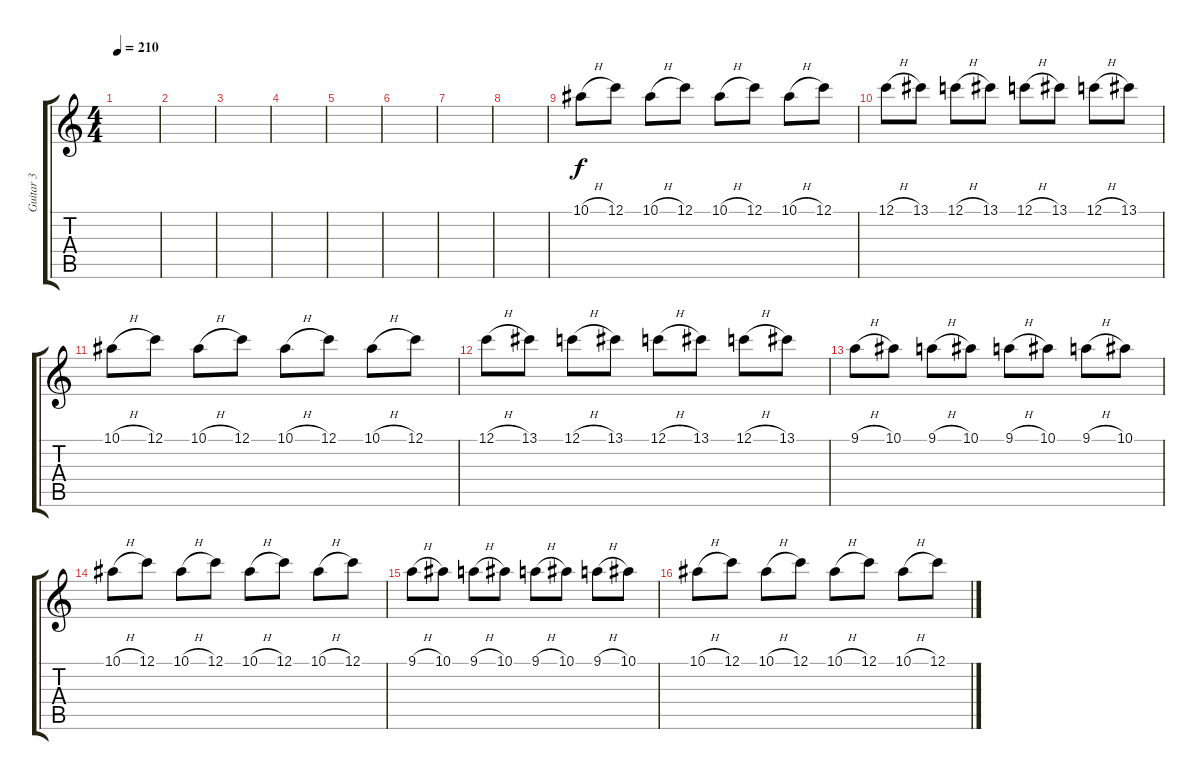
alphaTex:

\track ("Guitar 3" "Guitar 3") {instrument distortionguitar}
\staff {score tabs}
\tuning (C4 G3 Eb3 Bb2 F2 C2) {hide}
\ts (4 4)
\tempo 210
\clef g2
\ks c
|
|
|
|
|
|
|
|
10.1{h}.8 12.1.8 10.1{h}.8 12.1.8 10.1{h}.8 12.1.8 10.1{h}.8 12.1.8 |
12.1{h}.8 13.1.8 12.1{h}.8 13.1.8 12.1{h}.8 13.1.8 12.1{h}.8 13.1.8 |
10.1{h}.8 12.1.8 10.1{h}.8 12.1.8 10.1{h}.8 12.1.8 10.1{h}.8 12.1.8 |
12.1{h}.8 13.1.8 12.1{h}.8 13.1.8 12.1{h}.8 13.1.8 12.1{h}.8 13.1.8 |
9.1{h}.8 10.1.8 9.1{h}.8 10.1.8 9.1{h}.8 10.1.8 9.1{h}.8 10.1.8 |
10.1{h}.8 12.1.8 10.1{h}.8 12.1.8 10.1{h}.8 12.1.8 10.1{h}.8 12.1.8 |
9.1{h}.8 10.1.8 9.1{h}.8 10.1.8 9.1{h}.8 10.1.8 9.1{h}.8 10.1.8 |
10.1{h}.8 12.1.8 10.1{h}.8 12.1.8 10.1{h}.8 12.1.8 10.1{h}.8 12.1.8
